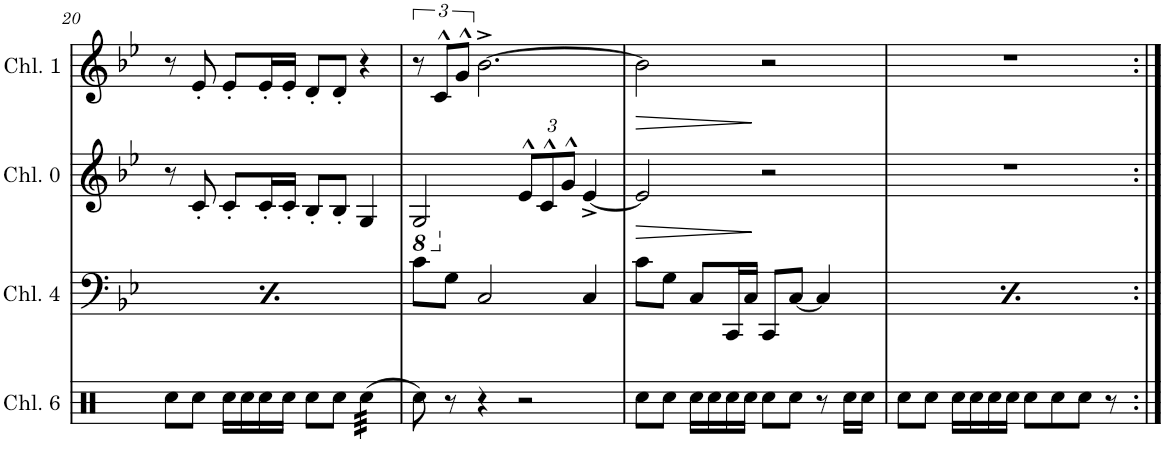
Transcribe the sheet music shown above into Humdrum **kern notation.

**kern	**kern	**kern	**dynam	**kern	**dynam
*part4	*part3	*part2	*part2	*part1	*part1
*staff4	*staff3	*staff2	*staff2	*staff1	*staff1
*I"Channel 6	*I"Channel 4	*I"Channel 0	*	*I"Channel 1	*
*I'Chl. 6	*I'Chl. 4	*I'Chl. 0	*	*I'Chl. 1	*
!!LO:PB:g=z
*clefX	*clefF4	*clefG2	*	*clefG2	*
*k[]	*k[b-e-]	*k[b-e-]	*	*k[b-e-]	*
*M4/4	*M4/4	*M4/4	*	*M4/4	*
*met(c)	*met(c)	*met(c)	*	*met(c)	*
=20	=20	=20	=20	=20	=20
8Rcc\L	8c\L	8r	.	8r	.
8Rcc\J	8G\J	8c'/	.	8e-'/	.
16Rcc\LL	8C/L	8c'/L	.	8e-'/L	.
16Rcc\	.	.	.	.	.
16Rcc\	16CC/L	16c'/L	.	16e-'/L	.
16Rcc\JJ	16C/JJ	16c'/JJ	.	16e-'/JJ	.
8Rcc\L	8CC/L	8B-'/L	.	8d'/L	.
8Rcc\J	[8C/J	8B-'/J	.	8d'/J	.
*tremolo	*	*	*	*	*
(32Rcc\LLL	4C/]	4G/	.	4r	.
(32Rcc\	.	.	.	.	.
(32Rcc\	.	.	.	.	.
(32Rcc\	.	.	.	.	.
(32Rcc\	.	.	.	.	.
(32Rcc\	.	.	.	.	.
(32Rcc\	.	.	.	.	.
(32Rcc\JJJ	.	.	.	.	.
*Xtremolo	*	*	*	*	*
=21	=21	=21	=21	=21	=21
*	*	*8ba	*	*	*
8Rcc\)	8c\L	2GG/	.	12r	.
.	.	.	.	12c^^/L	.
8r	8G\J	.	.	.	.
.	.	.	.	12g^^/J	.
4r	2C/	.	.	[2.b-^\	.
*	*	*X8ba	*	*	*
*	*	*Xbrackettup	*	*	*
2r	.	12e-^^/L	.	.	.
.	.	12c^^/	.	.	.
.	.	12g^^/J	.	.	.
.	4C/	[4e-^/	.	.	.
=22	=22	=22	=22	=22	=22
!	!	!	!LO:HP:b	!	!LO:HP:b
8Rcc\L	8c\L	2e-/]	>	2b-\]	>
8Rcc\J	8G\J	.	.	.	.
16Rcc\LL	8C/L	.	.	.	.
16Rcc\	.	.	.	.	.
16Rcc\	16CC/L	.	.	.	.
16Rcc\JJ	16C/JJ	.	.	.	.
8Rcc\L	8CC/L	2r	]	2r	]
8Rcc\J	[8C/J	.	.	.	.
8r	4C/]	.	.	.	.
16Rcc\LL	.	.	.	.	.
16Rcc\JJ	.	.	.	.	.
=23	=23	=23	=23	=23	=23
8Rcc\L	8c\L	1r	.	1r	.
8Rcc\J	8G\J	.	.	.	.
16Rcc\LL	8C/L	.	.	.	.
16Rcc\	.	.	.	.	.
16Rcc\	16CC/L	.	.	.	.
16Rcc\JJ	16C/JJ	.	.	.	.
8Rcc\L	8CC/L	.	.	.	.
8Rcc\	[8C/J	.	.	.	.
8Rcc\J	4C/]	.	.	.	.
8r	.	.	.	.	.
=:|!	=:|!	=:|!	=:|!	=:|!	=:|!
*-	*-	*-	*-	*-	*-
